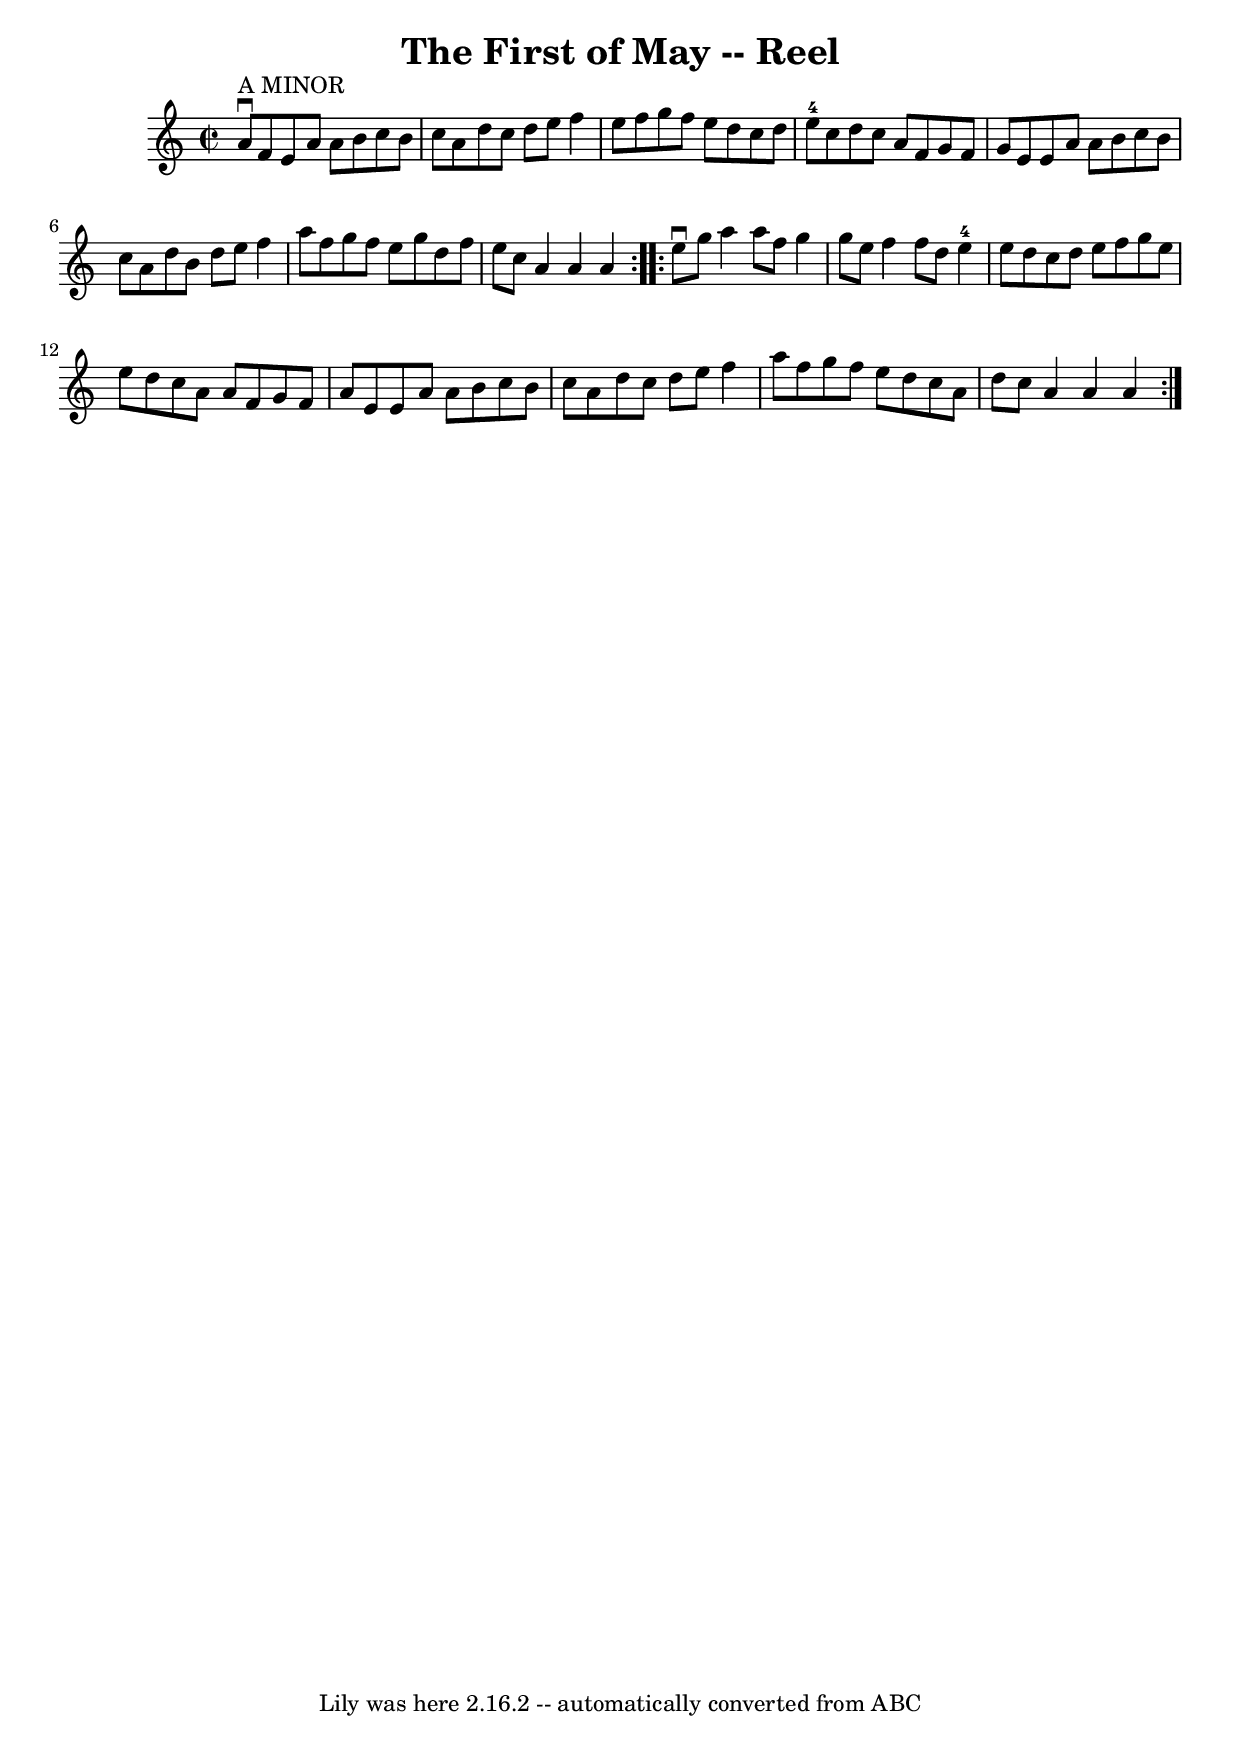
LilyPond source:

\version "2.7.40"
\include "Mammoth.ily"
\header {
	%% book = "Ryan's Mammoth Collection"
	crossRefNumber = "1"
	footnotes = "\\\\372"
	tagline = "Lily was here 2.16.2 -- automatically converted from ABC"
	title = "The First of May -- Reel"
}
voicedefault =  {


\repeat volta 2 {
\override Staff.TimeSignature #'style = #'C
 \time 2/2 
\key a \minor a'8^"A MINOR"^\downbow f'8  |
 e'8    
a'8 a'8 b'8 c''8 b'8 c''8 a'8    |
 d''8 c''8    
d''8 e''8 f''4 e''8 f''8    |
 g''8 f''8 e''8 d''8 
 c''8 d''8 e''8-4 c''8    |
 d''8 c''8 a'8 f'8    
g'8 f'8 g'8 e'8    |
 e'8 a'8 a'8 b'8 c''8    
b'8 c''8 a'8    |
 d''8 b'8 d''8 e''8 f''4 a''8    
f''8    |
 g''8 f''8 e''8 g''8 d''8 f''8 e''8 c''8 
   |
 a'4 a'4 a'4  }     \repeat volta 2 { e''8^\downbow   
g''8  |
 a''4 a''8 f''8 g''4 g''8 e''8    |
   
f''4 f''8 d''8 e''4-4 e''8 d''8    |
 c''8 d''8   
 e''8 f''8 g''8 e''8 e''8 d''8    |
 c''8 a'8 a'8  
 f'8 g'8 f'8 a'8 e'8    |
 e'8 a'8 a'8 b'8    
c''8 b'8 c''8 a'8    |
 d''8 c''8 d''8 e''8 f''4   
 a''8 f''8    |
 g''8 f''8 e''8 d''8 c''8 a'8 d''8 
 c''8    |
 a'4 a'4 a'4    }   
}

\score{
    <<

	\context Staff="default"
	{
	    \voicedefault 
	}

    >>
	\layout {
	}
	\midi {}
}
